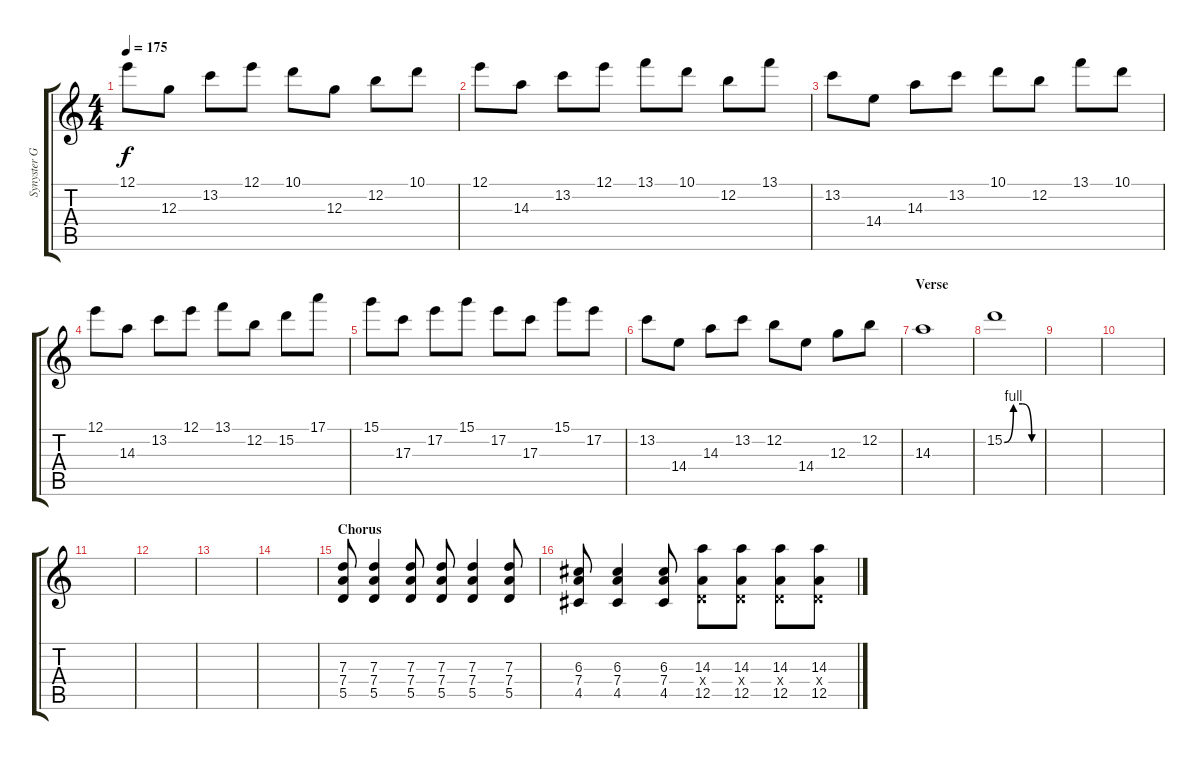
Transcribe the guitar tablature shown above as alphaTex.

\track ("Synyster Gates" "Synyster G") {instrument distortionguitar}
\staff {score tabs}
\tuning (E4 B3 G3 D3 A2 D2) {hide}
\ts (4 4)
\tempo 175
\clef g2
\ks c
12.1.8{dy f} 12.3.8 13.2.8 12.1.8 10.1.8 12.3.8 12.2.8 10.1.8 |
12.1.8 14.3.8 13.2.8 12.1.8 13.1.8 10.1.8 12.2.8 13.1.8 |
13.2.8 14.4.8 14.3.8 13.2.8 10.1.8 12.2.8 13.1.8 10.1.8 |
12.1.8 14.3.8 13.2.8 12.1.8 13.1.8 12.2.8 15.2.8 17.1.8 |
15.1.8 17.3.8 17.2.8 15.1.8 17.2.8 17.3.8 15.1.8 17.2.8 |
13.2.8 14.4.8 14.3.8 13.2.8 12.2.8 14.4.8 12.3.8 12.2.8 |
\section ("" "Verse")
14.3.1 |
15.2{be (custom 0 0 15 4 30 4 45 0 60 0)}.1 |
|
|
|
|
|
|
\section ("" "Chorus")
(7.3 7.4 5.5).8 (7.3 7.4 5.5).4 (7.3 7.4 5.5).8 (7.3 7.4 5.5).8 (7.3 7.4 5.5).4 (7.3 7.4 5.5).8 |
(6.3 7.4 4.5).8 (6.3 7.4 4.5).4 (6.3 7.4 4.5).8 (14.3 0.4{x} 12.5).8 (14.3 0.4{x} 12.5).8 (14.3 0.4{x} 12.5).8 (14.3 0.4{x} 12.5).8
